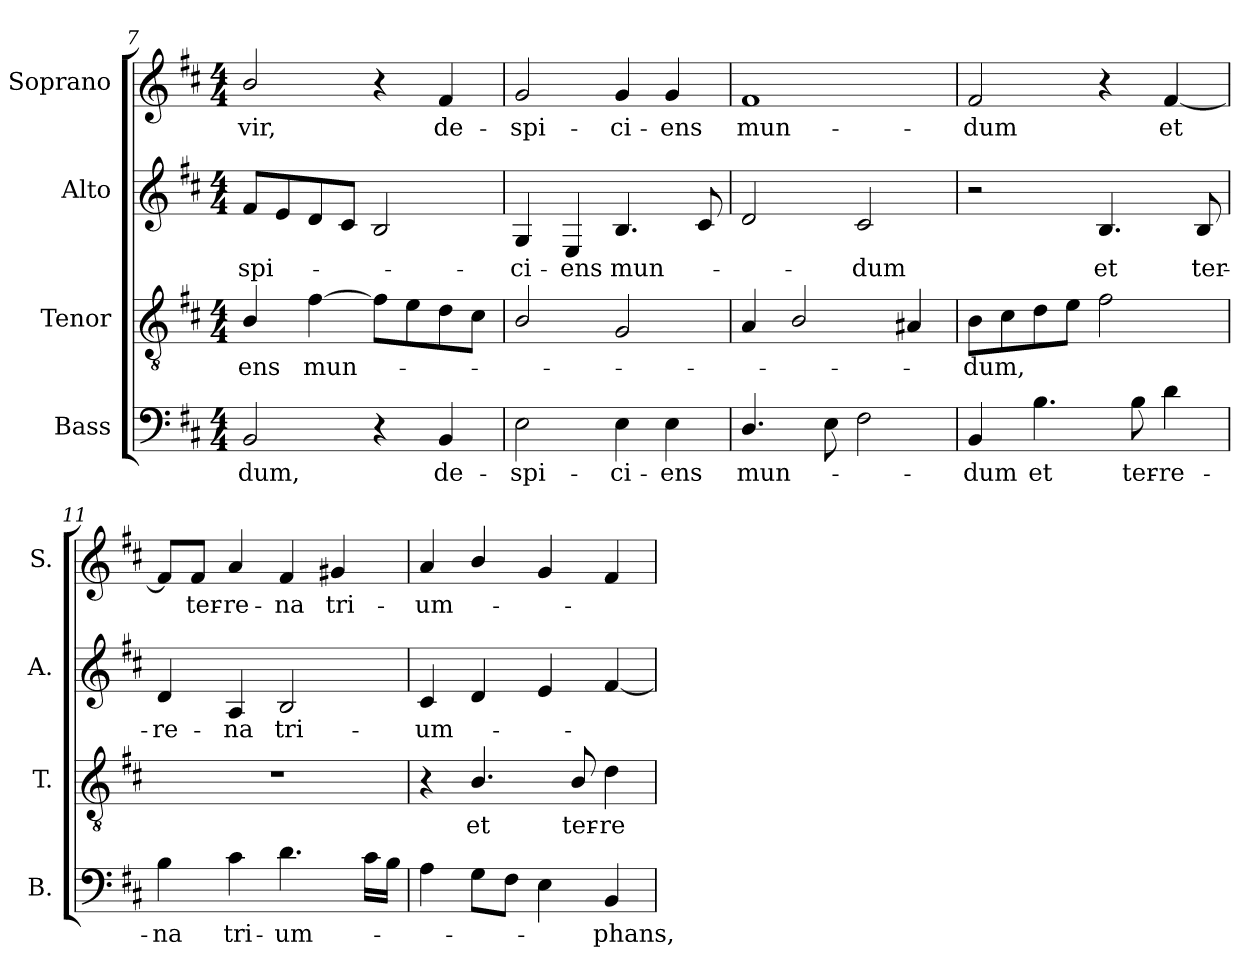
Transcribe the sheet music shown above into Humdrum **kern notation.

**kern	**text	**kern	**text	**kern	**text	**kern	**text
*part4	*part4	*part3	*part3	*part2	*part2	*part1	*part1
*staff4	*staff4	*staff3	*staff3	*staff2	*staff2	*staff1	*staff1
*I"Bass	*	*I"Tenor	*	*I"Alto	*	*I"Soprano	*
*I'B.	*	*I'T.	*	*I'A.	*	*I'S.	*
!!LO:LB:g=z
*clefF4	*	*clefGv2	*	*clefG2	*	*clefG2	*
*	*	*ITrd7c12	*	*	*	*	*
*k[f#c#]	*	*k[f#c#]	*	*k[f#c#]	*	*k[f#c#]	*
*D:	*	*D:	*	*D:	*	*D:	*
*M4/4	*	*M4/4	*	*M4/4	*	*M4/4	*
=7	=7	=7	=7	=7	=7	=7	=7
!	!LO:LY:b:color=#000000	!	!	!	!	!	!
!	!	!	!LO:LY:b:color=#000000	!	!	!	!
!	!	!	!	!	!LO:LY:b:color=#000000	!	!
!	!	!	!	!	!	!	!LO:LY:b:color=#000000
2BBi/	-dum,	4BBi/	-ens	8f#i/L	-spi-	2bi/	vir,
.	.	.	.	8ei/	.	.	.
!	!	!	!LO:LY:b:color=#000000	!	!	!	!
.	.	[4F#i\	mun-	8di/	.	.	.
.	.	.	.	8c#i/J	.	.	.
4r	.	8F#i\L]	.	2Bi/	.	4r	.
.	.	8Ei\	.	.	.	.	.
!	!LO:LY:b:color=#000000	!	!	!	!	!	!
!	!	!	!	!	!	!	!LO:LY:b:color=#000000
4BBi/	de-	8Di\	.	.	.	4f#i/	de-
.	.	8C#i\J	.	.	.	.	.
=8	=8	=8	=8	=8	=8	=8	=8
!	!LO:LY:b:color=#000000	!	!	!	!	!	!
!	!	!	!	!	!LO:LY:b:color=#000000	!	!
!	!	!	!	!	!	!	!LO:LY:b:color=#000000
2Ei\	-spi-	2BBi/	.	4Gi/	-ci-	2gi/	-spi-
!	!	!	!	!	!LO:LY:b:color=#000000	!	!
.	.	.	.	4Ei/	-ens	.	.
!	!LO:LY:b:color=#000000	!	!	!	!	!	!
!	!	!	!	!	!LO:LY:b:color=#000000	!	!
!	!	!	!	!	!	!	!LO:LY:b:color=#000000
4Ei\	-ci-	2GGi/	.	4.Bi/	mun-	4gi/	-ci-
!	!LO:LY:b:color=#000000	!	!	!	!	!	!
!	!	!	!	!	!	!	!LO:LY:b:color=#000000
4Ei\	-ens	.	.	.	.	4gi/	-ens
.	.	.	.	8c#i/	.	.	.
=9	=9	=9	=9	=9	=9	=9	=9
!	!LO:LY:b:color=#000000	!	!	!	!	!	!
!	!	!	!	!	!	!	!LO:LY:b:color=#000000
4.Di/	mun-	4AAi/	.	2di/	.	1f#i	mun-
.	.	2BBi/	.	.	.	.	.
8Ei\	.	.	.	.	.	.	.
!	!	!	!	!	!LO:LY:b:color=#000000	!	!
2F#i\	.	.	.	2c#i/	-dum	.	.
.	.	4AA#Xi/	.	.	.	.	.
=10	=10	=10	=10	=10	=10	=10	=10
!	!LO:LY:b:color=#000000	!	!	!	!	!	!
!	!	!	!LO:LY:b:color=#000000	!	!	!	!
!	!	!	!	!	!	!	!LO:LY:b:color=#000000
4BBi/	-dum	8BBi\L	-dum,	2r	.	2f#i/	-dum
.	.	8C#i\	.	.	.	.	.
!	!LO:LY:b:color=#000000	!	!	!	!	!	!
4.Bi\	et	8Di\	.	.	.	.	.
.	.	8Ei\J	.	.	.	.	.
!	!	!	!	!	!LO:LY:b:color=#000000	!	!
.	.	2F#i\	.	4.Bi/	et	4r	.
!	!LO:LY:b:color=#000000	!	!	!	!	!	!
8Bi\	ter-	.	.	.	.	.	.
!	!LO:LY:b:color=#000000	!	!	!	!	!	!
!	!	!	!	!	!	!	!LO:LY:b:color=#000000
4di\	-re-	.	.	.	.	[4f#i/	et
!	!	!	!	!	!LO:LY:b:color=#000000	!	!
.	.	.	.	8Bi/	ter-	.	.
=11	=11	=11	=11	=11	=11	=11	=11
!	!LO:LY:b:color=#000000	!	!	!	!	!	!
!	!	!	!	!	!LO:LY:b:color=#000000	!	!
4Bi\	-na	1r	.	4di/	-re-	8f#i/L]	.
!	!	!	!	!	!	!	!LO:LY:b:color=#000000
.	.	.	.	.	.	8f#i/J	ter-
!	!LO:LY:b:color=#000000	!	!	!	!	!	!
!	!	!	!	!	!LO:LY:b:color=#000000	!	!
!	!	!	!	!	!	!	!LO:LY:b:color=#000000
4c#i\	tri-	.	.	4Ai/	-na	4ai/	-re-
!	!LO:LY:b:color=#000000	!	!	!	!	!	!
!	!	!	!	!	!LO:LY:b:color=#000000	!	!
!	!	!	!	!	!	!	!LO:LY:b:color=#000000
4.di\	-um-	.	.	2Bi/	tri-	4f#i/	-na
!	!	!	!	!	!	!	!LO:LY:b:color=#000000
.	.	.	.	.	.	4g#Xi/	tri-
16c#i\LL	.	.	.	.	.	.	.
16Bi\JJ	.	.	.	.	.	.	.
!!LO:LB:g=z
=12	=12	=12	=12	=12	=12	=12	=12
!	!	!	!	!	!LO:LY:b:color=#000000	!	!
!	!	!	!	!	!	!	!LO:LY:b:color=#000000
4Ai\	.	4r	.	4c#i/	-um-	4ai/	-um-
!	!	!	!LO:LY:b:color=#000000	!	!	!	!
8Gi\L	.	4.BBi/	et	4di/	.	4bi/	.
8F#i\J	.	.	.	.	.	.	.
4Ei\	.	.	.	4ei/	.	4gi/	.
!	!	!	!LO:LY:b:color=#000000	!	!	!	!
.	.	8BBi/	ter-	.	.	.	.
!	!LO:LY:b:color=#000000	!	!	!	!	!	!
!	!	!	!LO:LY:b:color=#000000	!	!	!	!
4BBi/	-phans,	4Di\	-re-	[4f#i/	.	4f#i/	.
=	=	=	=	=	=	=	=
*-	*-	*-	*-	*-	*-	*-	*-
